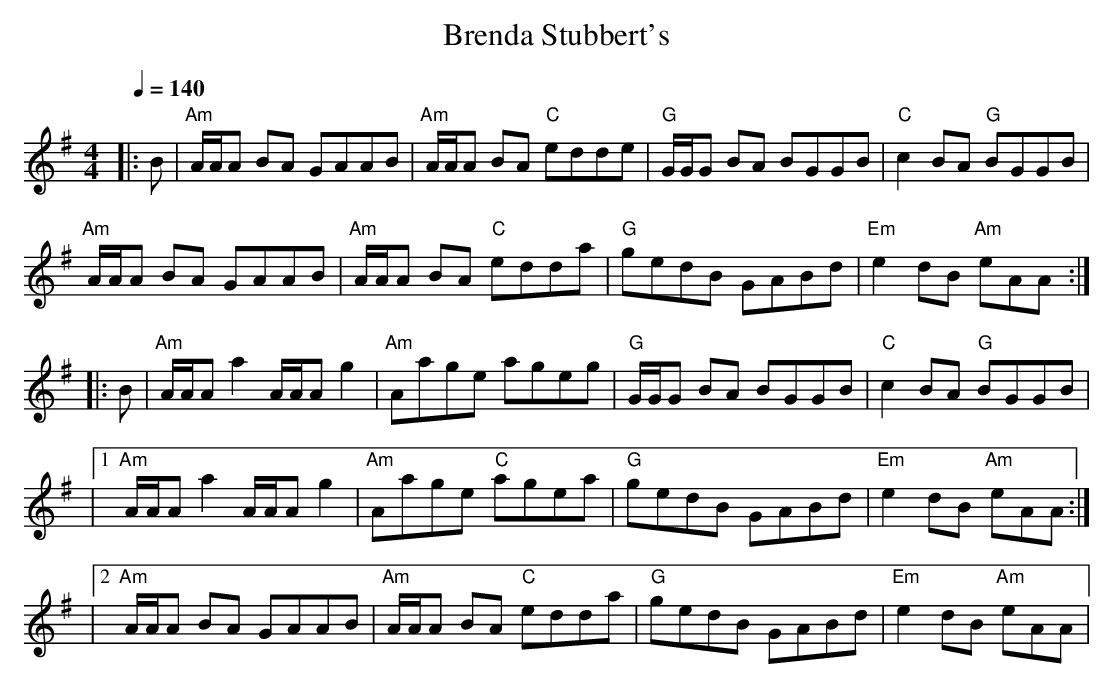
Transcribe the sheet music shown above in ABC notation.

X:1
T:Brenda Stubbert's
M:4/4
L:1/8
Q:1/4=140
K:Em
|:B|"Am"A/A/A BA GAAB|"Am"A/A/A BA "C"edde|"G"G/G/G BA BGGB|"C"c2 BA "G"BGGB|!
"Am"A/A/A BA GAAB|"Am"A/A/A BA "C"edda|"G"gedB GABd|"Em"e2dB "Am"eAA:|!
|:B|"Am"A/A/A a2 A/A/A g2|"Am"Aage ageg|"G"G/G/G BA BGGB|"C"c2 BA "G"BGGB|!
|1 "Am"A/A/A a2 A/A/A g2|"Am"Aage "C"agea|"G"gedB GABd|"Em"e2dB "Am"eAA:|!
|2 "Am"A/A/A BA GAAB|"Am"A/A/A BA "C"edda|"G"gedB GABd|"Em"e2dB "Am"eAA|!
